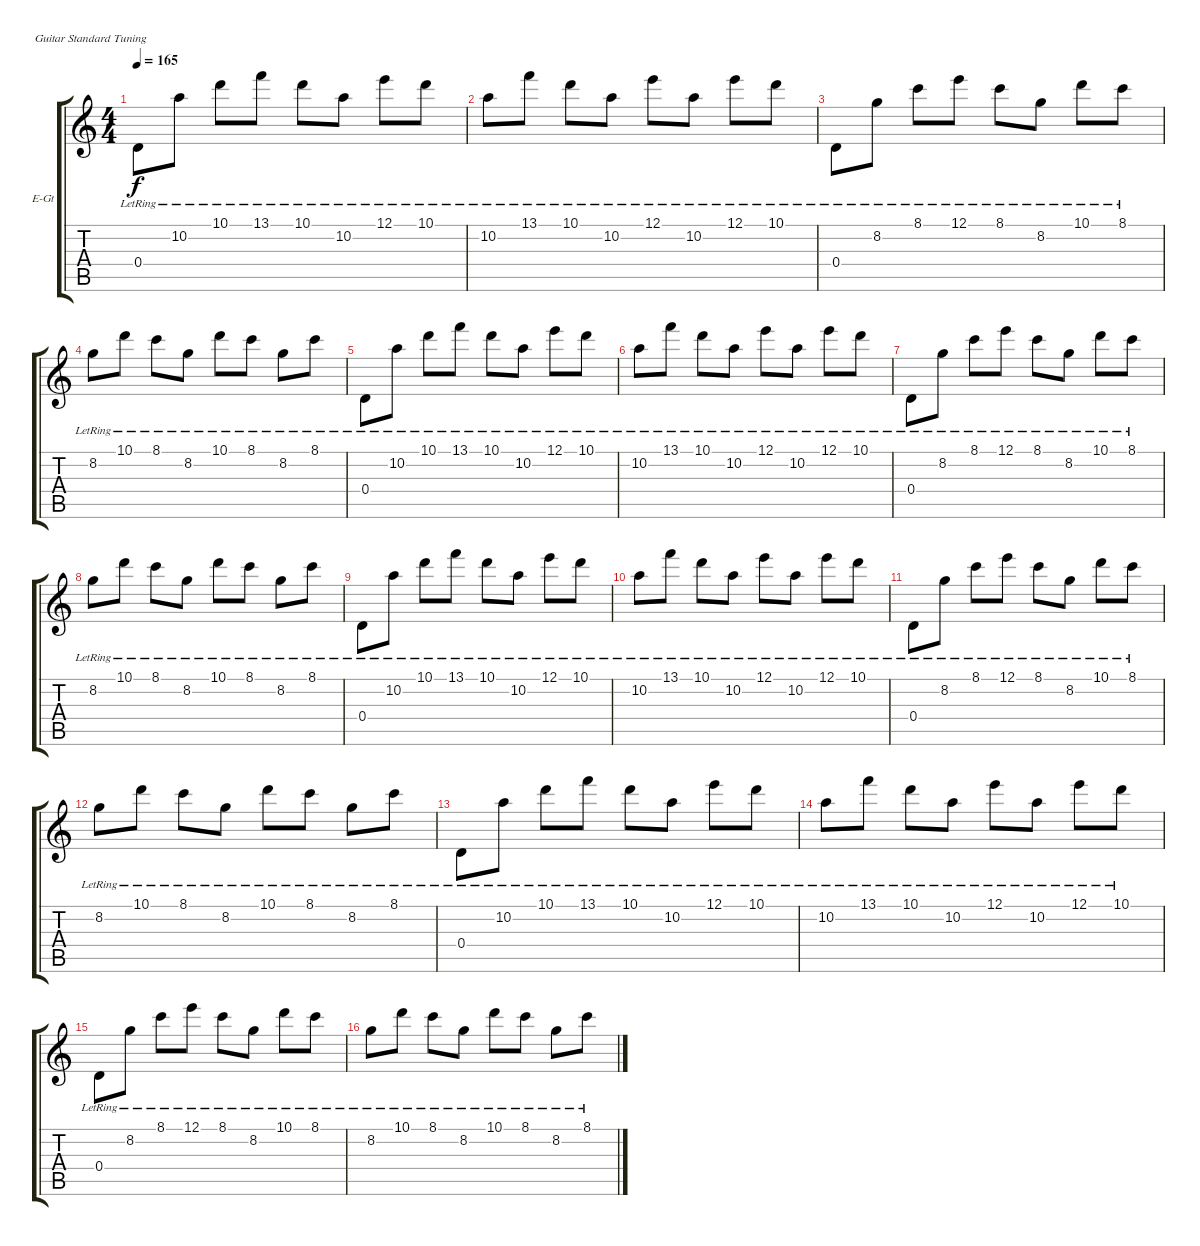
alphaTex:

\defaultSystemsLayout 4
\bracketExtendMode groupsimilarinstruments
\firstSystemTrackNameOrientation horizontal
\otherSystemsTrackNameOrientation horizontal
\track ("Electric Guitar" "E-Gt") {instrument electricguitarclean}
\staff {score tabs}
\tuning (E4 B3 G3 D3 A2 E2)
\ts (4 4)
\tempo 165
\clef g2
\ks c
0.4{lr}.8{dy f} 10.2{lr}.8 10.1{lr}.8 13.1{lr}.8 10.1{lr}.8 10.2{lr}.8 12.1{lr}.8 10.1{lr}.8 |
10.2{lr}.8 13.1{lr}.8 10.1{lr}.8 10.2{lr}.8 12.1{lr}.8 10.2{lr}.8 12.1{lr}.8 10.1{lr}.8 |
0.4{lr}.8 8.2{lr}.8 8.1{lr}.8 12.1{lr}.8 8.1{lr}.8 8.2{lr}.8 10.1{lr}.8 8.1{lr}.8 |
8.2{lr}.8 10.1{lr}.8 8.1{lr}.8 8.2{lr}.8 10.1{lr}.8 8.1{lr}.8 8.2{lr}.8 8.1{lr}.8 |
0.4{lr}.8 10.2{lr}.8 10.1{lr}.8 13.1{lr}.8 10.1{lr}.8 10.2{lr}.8 12.1{lr}.8 10.1{lr}.8 |
10.2{lr}.8 13.1{lr}.8 10.1{lr}.8 10.2{lr}.8 12.1{lr}.8 10.2{lr}.8 12.1{lr}.8 10.1{lr}.8 |
0.4{lr}.8 8.2{lr}.8 8.1{lr}.8 12.1{lr}.8 8.1{lr}.8 8.2{lr}.8 10.1{lr}.8 8.1{lr}.8 |
8.2{lr}.8 10.1{lr}.8 8.1{lr}.8 8.2{lr}.8 10.1{lr}.8 8.1{lr}.8 8.2{lr}.8 8.1{lr}.8 |
0.4{lr}.8 10.2{lr}.8 10.1{lr}.8 13.1{lr}.8 10.1{lr}.8 10.2{lr}.8 12.1{lr}.8 10.1{lr}.8 |
10.2{lr}.8 13.1{lr}.8 10.1{lr}.8 10.2{lr}.8 12.1{lr}.8 10.2{lr}.8 12.1{lr}.8 10.1{lr}.8 |
0.4{lr}.8 8.2{lr}.8 8.1{lr}.8 12.1{lr}.8 8.1{lr}.8 8.2{lr}.8 10.1{lr}.8 8.1{lr}.8 |
8.2{lr}.8 10.1{lr}.8 8.1{lr}.8 8.2{lr}.8 10.1{lr}.8 8.1{lr}.8 8.2{lr}.8 8.1{lr}.8 |
0.4{lr}.8 10.2{lr}.8 10.1{lr}.8 13.1{lr}.8 10.1{lr}.8 10.2{lr}.8 12.1{lr}.8 10.1{lr}.8 |
10.2{lr}.8 13.1{lr}.8 10.1{lr}.8 10.2{lr}.8 12.1{lr}.8 10.2{lr}.8 12.1{lr}.8 10.1{lr}.8 |
0.4{lr}.8 8.2{lr}.8 8.1{lr}.8 12.1{lr}.8 8.1{lr}.8 8.2{lr}.8 10.1{lr}.8 8.1{lr}.8 |
8.2{lr}.8 10.1{lr}.8 8.1{lr}.8 8.2{lr}.8 10.1{lr}.8 8.1{lr}.8 8.2{lr}.8 8.1{lr}.8
